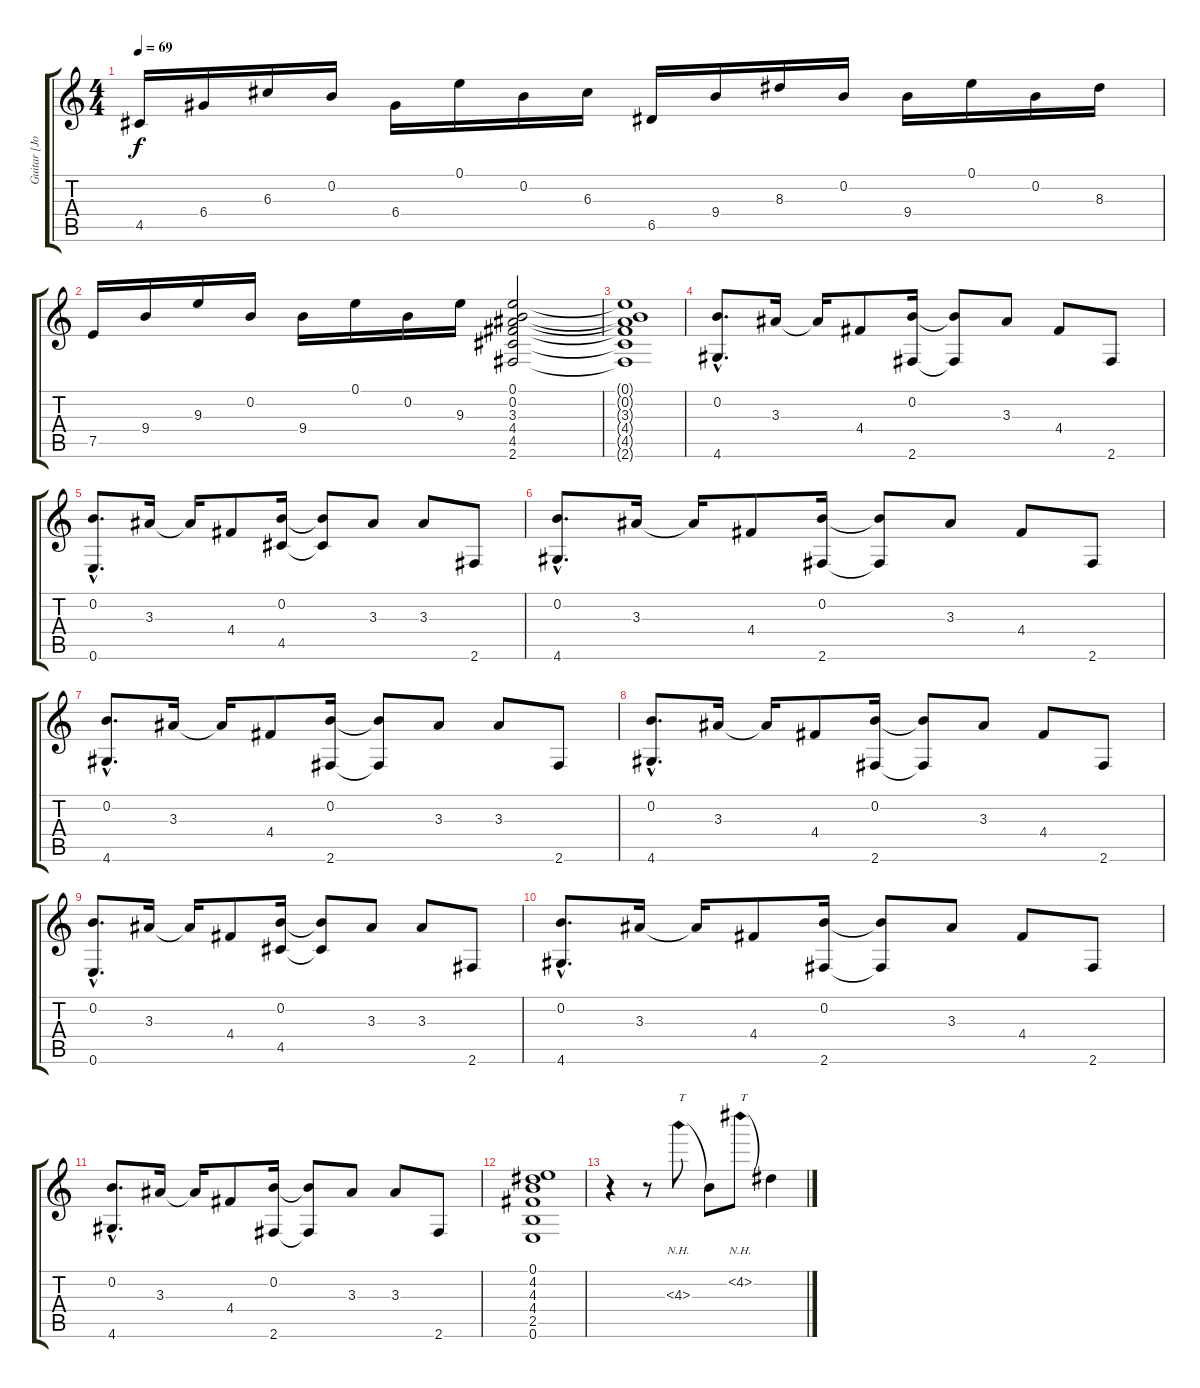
\track ("Guitar [John Petrucci]" "Guitar [Jo") {instrument distortionguitar}
\staff {score tabs}
\tuning (E4 B3 G3 D3 A2 E2) {hide}
\ts (4 4)
\tempo 69
\clef g2
\ks c
4.5.16{dy f} 6.4.16 6.3.16 0.2.16 6.4.16 0.1.16 0.2.16 6.3.16 6.5.16 9.4.16 8.3.16 0.2.16 9.4.16 0.1.16 0.2.16 8.3.16 |
7.5.16 9.4.16 9.3.16 0.2.16 9.4.16 0.1.16 0.2.16 9.3.16 (0.1 0.2 3.3 4.4 4.5 2.6).2 |
(0.1{t} 0.2{t} 3.3{t} 4.4{t} 4.5{t} 2.6{t}).1 |
(0.2{hac} 4.6{hac}).8{d} 3.3.16 3.3{t}.16 4.4.8 (0.2 2.6).16 (0.2{t} 2.6{t}).8 3.3.8 4.4.8 2.6.8 |
(0.2{hac} 0.6{hac}).8{d} 3.3.16 3.3{t}.16 4.4.8 (0.2 4.5).16 (0.2{t} 4.5{t}).8 3.3.8 3.3.8 2.6.8 |
(0.2{hac} 4.6{hac}).8{d} 3.3.16 3.3{t}.16 4.4.8 (0.2 2.6).16 (0.2{t} 2.6{t}).8 3.3.8 4.4.8 2.6.8 |
(0.2{hac} 4.6{hac}).8{d} 3.3.16 3.3{t}.16 4.4.8 (0.2 2.6).16 (0.2{t} 2.6{t}).8 3.3.8 3.3.8 2.6.8 |
(0.2{hac} 4.6{hac}).8{d} 3.3.16 3.3{t}.16 4.4.8 (0.2 2.6).16 (0.2{t} 2.6{t}).8 3.3.8 4.4.8 2.6.8 |
(0.2{hac} 0.6{hac}).8{d} 3.3.16 3.3{t}.16 4.4.8 (0.2 4.5).16 (0.2{t} 4.5{t}).8 3.3.8 3.3.8 2.6.8 |
(0.2{hac} 4.6{hac}).8{d} 3.3.16 3.3{t}.16 4.4.8 (0.2 2.6).16 (0.2{t} 2.6{t}).8 3.3.8 4.4.8 2.6.8 |
(0.2{hac} 4.6{hac}).8{d} 3.3.16 3.3{t}.16 4.4.8 (0.2 2.6).16 (0.2{t} 2.6{t}).8 3.3.8 3.3.8 2.6.8 |
(0.1 4.2 4.3 4.4 2.5 0.6).1 |
r.4 r.8 4.3{nh}.8{txt "T"} 4.3{t}.8 4.2{nh}.8{txt "T"} 4.2{t}.4
